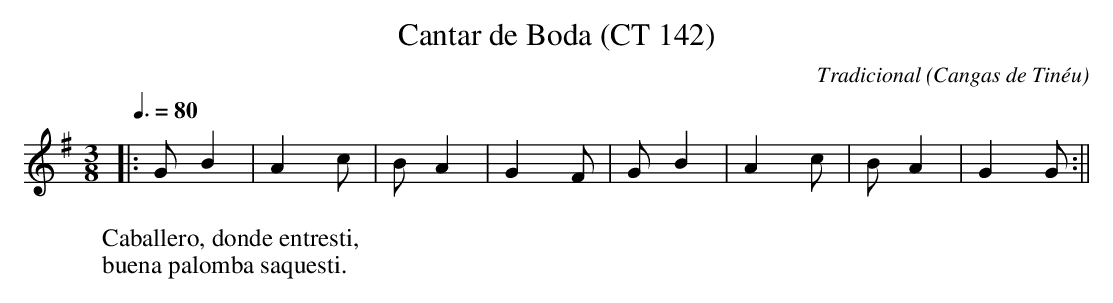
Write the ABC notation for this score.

X:1
T:Cantar de Boda (CT 142)
C:Tradicional
O:Cangas de Tinéu
M:3/8
L:1/8
Q:3/8=80
W:Caballero, donde entresti,
W:buena palomba saquesti.
K:G
|:G B2|A2 c|B A2|G2 F|G B2|A2 c|B A2|G2 G :||
